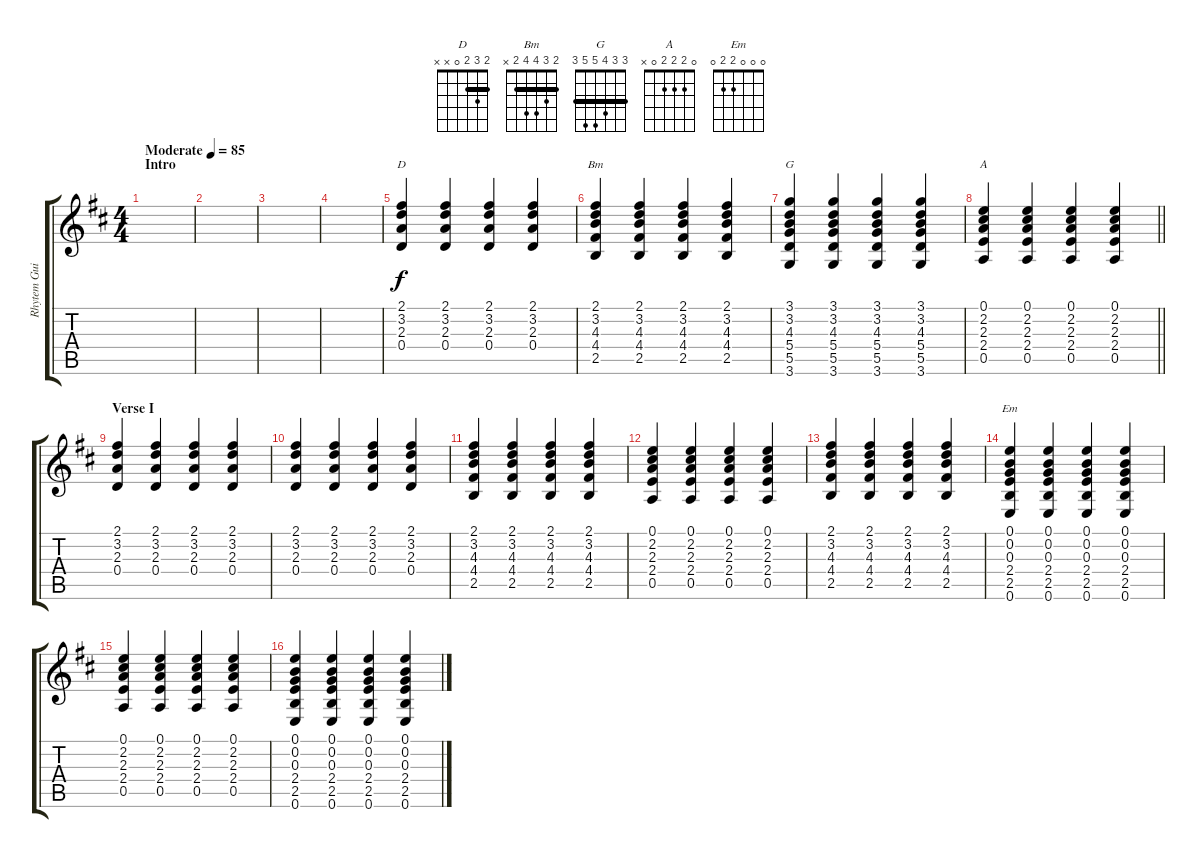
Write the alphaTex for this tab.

\track ("Rhytem Guitar" "Rhytem Gui") {instrument acousticguitarsteel}
\staff {score tabs}
\tuning (E4 B3 G3 D3 A2 E2) {hide}
\chord ("D" 2 3 2 0 x x) {barre 2}
\chord ("Bm" 2 3 4 4 2 x) {barre 2}
\chord ("G" 3 3 4 5 5 3) {barre 3}
\chord ("A" 0 2 2 2 0 x)
\chord ("Em" 0 0 0 2 2 0)
\ts (4 4)
\section ("" "Intro")
\tempo (85 "Moderate")
\clef g2
\ks d
|
|
|
|
(2.1 3.2 2.3 0.4).4{ch "D"} (2.1 3.2 2.3 0.4).4 (2.1 3.2 2.3 0.4).4 (2.1 3.2 2.3 0.4).4 |
(2.1 3.2 4.3 4.4 2.5).4{ch "Bm"} (2.1 3.2 4.3 4.4 2.5).4 (2.1 3.2 4.3 4.4 2.5).4 (2.1 3.2 4.3 4.4 2.5).4 |
(3.1 3.2 4.3 5.4 5.5 3.6).4{ch "G"} (3.1 3.2 4.3 5.4 5.5 3.6).4 (3.1 3.2 4.3 5.4 5.5 3.6).4 (3.1 3.2 4.3 5.4 5.5 3.6).4 |
\barLineRight lightlight
(0.1 2.2 2.3 2.4 0.5).4{ch "A"} (0.1 2.2 2.3 2.4 0.5).4 (0.1 2.2 2.3 2.4 0.5).4 (0.1 2.2 2.3 2.4 0.5).4 |
\section ("" "Verse I")
(2.1 3.2 2.3 0.4).4 (2.1 3.2 2.3 0.4).4 (2.1 3.2 2.3 0.4).4 (2.1 3.2 2.3 0.4).4 |
(2.1 3.2 2.3 0.4).4 (2.1 3.2 2.3 0.4).4 (2.1 3.2 2.3 0.4).4 (2.1 3.2 2.3 0.4).4 |
(2.1 3.2 4.3 4.4 2.5).4 (2.1 3.2 4.3 4.4 2.5).4 (2.1 3.2 4.3 4.4 2.5).4 (2.1 3.2 4.3 4.4 2.5).4 |
(0.1 2.2 2.3 2.4 0.5).4 (0.1 2.2 2.3 2.4 0.5).4 (0.1 2.2 2.3 2.4 0.5).4 (0.1 2.2 2.3 2.4 0.5).4 |
(2.1 3.2 4.3 4.4 2.5).4 (2.1 3.2 4.3 4.4 2.5).4 (2.1 3.2 4.3 4.4 2.5).4 (2.1 3.2 4.3 4.4 2.5).4 |
(0.1 0.2 0.3 2.4 2.5 0.6).4{ch "Em"} (0.1 0.2 0.3 2.4 2.5 0.6).4 (0.1 0.2 0.3 2.4 2.5 0.6).4 (0.1 0.2 0.3 2.4 2.5 0.6).4 |
(0.1 2.2 2.3 2.4 0.5).4 (0.1 2.2 2.3 2.4 0.5).4 (0.1 2.2 2.3 2.4 0.5).4 (0.1 2.2 2.3 2.4 0.5).4 |
(0.1 0.2 0.3 2.4 2.5 0.6).4 (0.1 0.2 0.3 2.4 2.5 0.6).4 (0.1 0.2 0.3 2.4 2.5 0.6).4 (0.1 0.2 0.3 2.4 2.5 0.6).4
